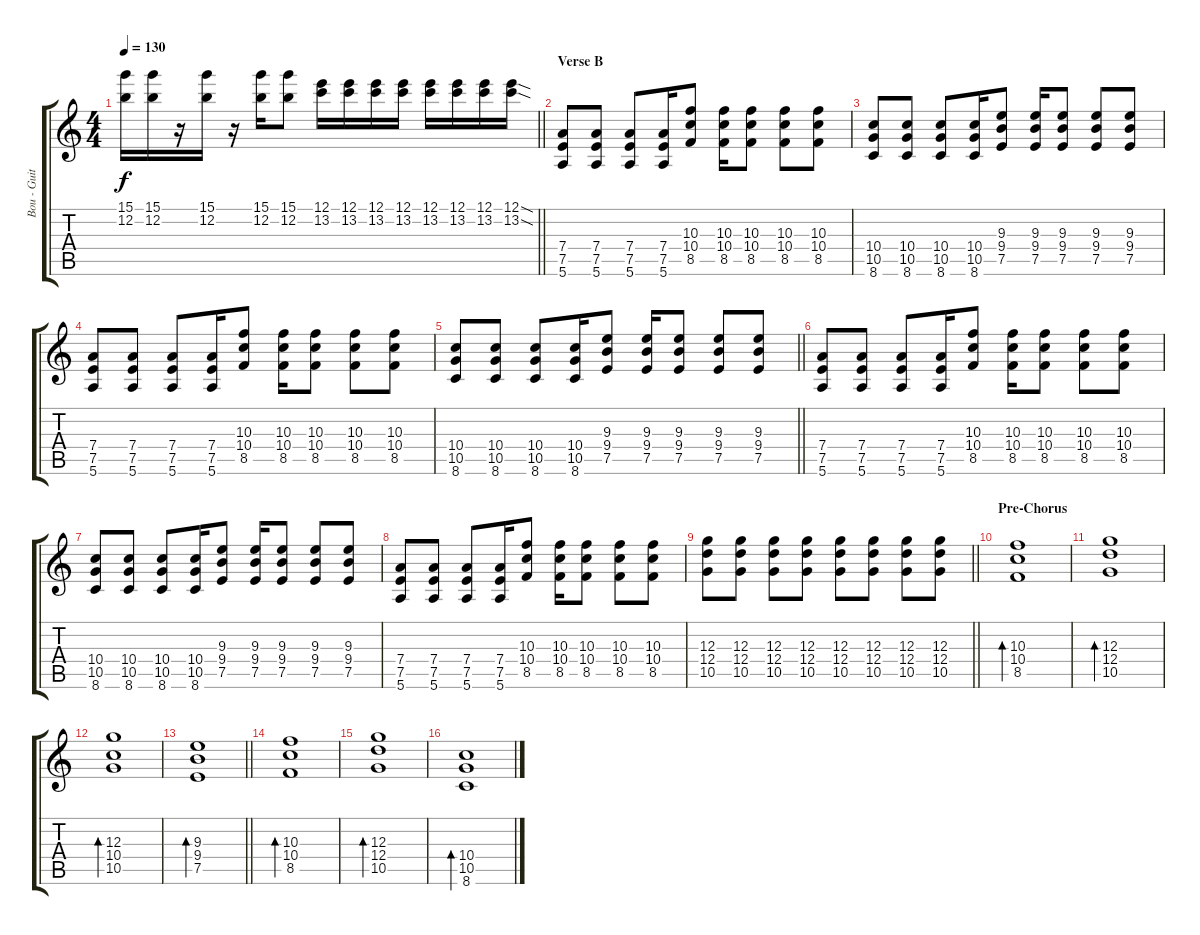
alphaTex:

\track ("Bou - Guitar 1" "Bou - Guit") {instrument distortionguitar}
\staff {score tabs}
\tuning (E4 B3 G3 D3 A2 E2) {hide}
\ts (4 4)
\tempo 130
\clef g2
\barLineRight lightlight
\ks c
(15.1 12.2).16{dy f} (15.1 12.2).16 r.16 (15.1 12.2).16 r.16 (15.1 12.2).16 (15.1 12.2).8 (12.1 13.2).16 (12.1 13.2).16 (12.1 13.2).16 (12.1 13.2).16 (12.1 13.2).16 (12.1 13.2).16 (12.1 13.2).16 (12.1{sod} 13.2{sod}).16 |
\section ("" "Verse B")
(7.4 7.5 5.6).8 (7.4 7.5 5.6).8 (7.4 7.5 5.6).8 (7.4 7.5 5.6).16 (10.3 10.4 8.5).8 (10.3 10.4 8.5).16 (10.3 10.4 8.5).8 (10.3 10.4 8.5).8 (10.3 10.4 8.5).8 |
(10.4 10.5 8.6).8 (10.4 10.5 8.6).8 (10.4 10.5 8.6).8 (10.4 10.5 8.6).16 (9.3 9.4 7.5).8 (9.3 9.4 7.5).16 (9.3 9.4 7.5).8 (9.3 9.4 7.5).8 (9.3 9.4 7.5).8 |
(7.4 7.5 5.6).8 (7.4 7.5 5.6).8 (7.4 7.5 5.6).8 (7.4 7.5 5.6).16 (10.3 10.4 8.5).8 (10.3 10.4 8.5).16 (10.3 10.4 8.5).8 (10.3 10.4 8.5).8 (10.3 10.4 8.5).8 |
\barLineRight lightlight
(10.4 10.5 8.6).8 (10.4 10.5 8.6).8 (10.4 10.5 8.6).8 (10.4 10.5 8.6).16 (9.3 9.4 7.5).8 (9.3 9.4 7.5).16 (9.3 9.4 7.5).8 (9.3 9.4 7.5).8 (9.3 9.4 7.5).8 |
(7.4 7.5 5.6).8 (7.4 7.5 5.6).8 (7.4 7.5 5.6).8 (7.4 7.5 5.6).16 (10.3 10.4 8.5).8 (10.3 10.4 8.5).16 (10.3 10.4 8.5).8 (10.3 10.4 8.5).8 (10.3 10.4 8.5).8 |
(10.4 10.5 8.6).8 (10.4 10.5 8.6).8 (10.4 10.5 8.6).8 (10.4 10.5 8.6).16 (9.3 9.4 7.5).8 (9.3 9.4 7.5).16 (9.3 9.4 7.5).8 (9.3 9.4 7.5).8 (9.3 9.4 7.5).8 |
(7.4 7.5 5.6).8 (7.4 7.5 5.6).8 (7.4 7.5 5.6).8 (7.4 7.5 5.6).16 (10.3 10.4 8.5).8 (10.3 10.4 8.5).16 (10.3 10.4 8.5).8 (10.3 10.4 8.5).8 (10.3 10.4 8.5).8 |
\barLineRight lightlight
(12.3 12.4 10.5).8 (12.3 12.4 10.5).8 (12.3 12.4 10.5).8 (12.3 12.4 10.5).8 (12.3 12.4 10.5).8 (12.3 12.4 10.5).8 (12.3 12.4 10.5).8 (12.3 12.4 10.5).8 |
\section ("" "Pre-Chorus")
(10.3 10.4 8.5).1{bd 240} |
(12.3 12.4 10.5).1{bd 240} |
(12.3 10.4 10.5).1{bd 240} |
\barLineRight lightlight
(9.3 9.4 7.5).1{bd 240} |
(10.3 10.4 8.5).1{bd 240} |
(12.3 12.4 10.5).1{bd 240} |
(10.4 10.5 8.6).1{bd 240}
